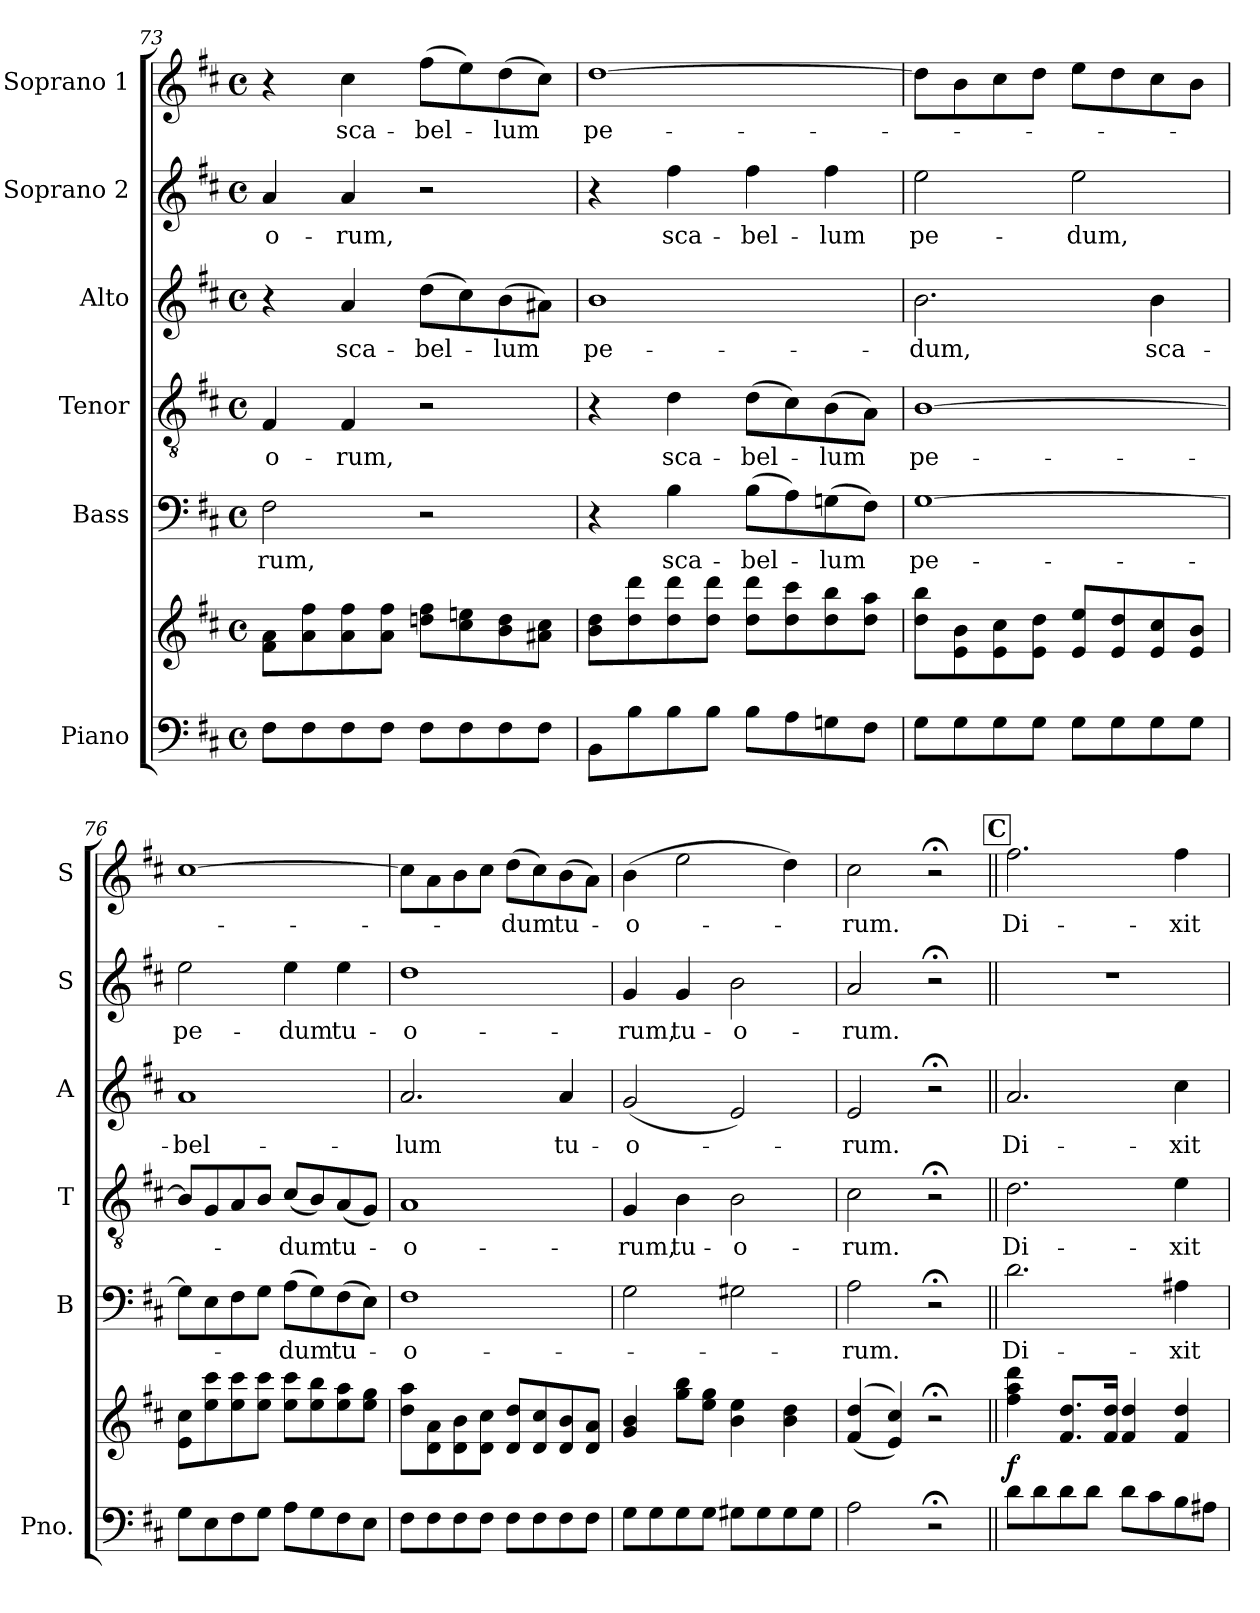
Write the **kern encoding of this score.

**kern	**kern	**dynam	**kern	**text	**kern	**text	**kern	**text	**kern	**text	**kern	**text
*part6	*part6	*part6	*part5	*part5	*part4	*part4	*part3	*part3	*part2	*part2	*part1	*part1
*staff7	*staff6	*staff6/7	*staff5	*staff5	*staff4	*staff4	*staff3	*staff3	*staff2	*staff2	*staff1	*staff1
*I"Piano	*	*	*I"Bass	*	*I"Tenor	*	*I"Alto	*	*I"Soprano 2	*	*I"Soprano 1	*
*I'Pno.	*	*	*I'B	*	*I'T	*	*I'A	*	*I'S	*	*I'S	*
*clefF4	*clefG2	*	*clefF4	*	*clefGv2	*	*clefG2	*	*clefG2	*	*clefG2	*
*k[f#c#]	*k[f#c#]	*	*k[f#c#]	*	*k[f#c#]	*	*k[f#c#]	*	*k[f#c#]	*	*k[f#c#]	*
*D:	*D:	*	*D:	*	*D:	*	*D:	*	*D:	*	*D:	*
*M4/4	*M4/4	*	*M4/4	*	*M4/4	*	*M4/4	*	*M4/4	*	*M4/4	*
*met(c)	*met(c)	*	*met(c)	*	*met(c)	*	*met(c)	*	*met(c)	*	*met(c)	*
=73	=73	=73	=73	=73	=73	=73	=73	=73	=73	=73	=73	=73
!	!	!	!	!LO:LY:b	!	!LO:LY:b	!	!	!	!LO:LY:b	!	!
8F#\L	8f#\ 8a\L	.	2F#\	-rum,	4F#/	-o-	4r	.	4a/	-o-	4r	.
8F#\	8a\ 8ff#\	.	.	.	.	.	.	.	.	.	.	.
!	!	!	!	!	!	!LO:LY:b	!	!LO:LY:b	!	!LO:LY:b	!	!LO:LY:b
8F#\	8a\ 8ff#\	.	.	.	4F#/	-rum,	4a/	sca-	4a/	-rum,	4cc#\	sca-
8F#\J	8a\ 8ff#\J	.	.	.	.	.	.	.	.	.	.	.
!	!	!	!	!	!	!	!	!LO:LY:b	!	!	!	!LO:LY:b
8F#\L	8ddn\ 8ff#\L	.	2r	.	2r	.	(8dd\L	-bel-	2r	.	(8ff#\L	-bel-
8F#\	8cc#\ 8een\	.	.	.	.	.	8cc#\)	.	.	.	8ee\)	.
!	!	!	!	!	!	!	!	!LO:LY:b	!	!	!	!LO:LY:b
8F#\	8b\ 8dd\	.	.	.	.	.	(8b\	-lum	.	.	(8dd\	-lum
8F#\J	8a#X\ 8cc#\J	.	.	.	.	.	8a#X\J)	.	.	.	8cc#\J)	.
=74	=74	=74	=74	=74	=74	=74	=74	=74	=74	=74	=74	=74
!	!	!	!	!	!	!	!	!LO:LY:b	!	!	!	!LO:LY:b
8BB\L	8b\ 8dd\L	.	4r	.	4r	.	1b	pe-	4r	.	[1dd	pe-
8B\	8dd\ 8ddd\	.	.	.	.	.	.	.	.	.	.	.
!	!	!	!	!LO:LY:b	!	!LO:LY:b	!	!	!	!LO:LY:b	!	!
8B\	8dd\ 8ddd\	.	4B\	sca-	4d\	sca-	.	.	4ff#\	sca-	.	.
8B\J	8dd\ 8ddd\J	.	.	.	.	.	.	.	.	.	.	.
!	!	!	!	!LO:LY:b	!	!LO:LY:b	!	!	!	!LO:LY:b	!	!
8B\L	8dd\ 8ddd\L	.	(8B\L	-bel-	(8d\L	-bel-	.	.	4ff#\	-bel-	.	.
8A\	8dd\ 8ccc#\	.	8A\)	.	8c#\)	.	.	.	.	.	.	.
!	!	!	!	!LO:LY:b	!	!LO:LY:b	!	!	!	!LO:LY:b	!	!
8Gn\	8dd\ 8bb\	.	(8Gn\	-lum	(8B\	-lum	.	.	4ff#\	-lum	.	.
8F#\J	8dd\ 8aa\J	.	8F#\J)	.	8A\J)	.	.	.	.	.	.	.
!!LO:PB:g=z
=75	=75	=75	=75	=75	=75	=75	=75	=75	=75	=75	=75	=75
!	!	!	!	!LO:LY:b	!	!LO:LY:b	!	!LO:LY:b	!	!LO:LY:b	!	!
8G\L	8dd\ 8bb\L	.	[1G	pe-	[1B	pe-	2.b\	-dum,	2ee\	pe-	8dd\L]	.
8G\	8e\ 8b\	.	.	.	.	.	.	.	.	.	8b\	.
8G\	8e\ 8cc#\	.	.	.	.	.	.	.	.	.	8cc#\	.
8G\J	8e\ 8dd\J	.	.	.	.	.	.	.	.	.	8dd\J	.
!	!	!	!	!	!	!	!	!	!	!LO:LY:b	!	!
8G\L	8e/ 8ee/L	.	.	.	.	.	.	.	2ee\	-dum,	8ee\L	.
8G\	8e/ 8dd/	.	.	.	.	.	.	.	.	.	8dd\	.
!	!	!	!	!	!	!	!	!LO:LY:b	!	!	!	!
8G\	8e/ 8cc#/	.	.	.	.	.	4b\	sca-	.	.	8cc#\	.
8G\J	8e/ 8b/J	.	.	.	.	.	.	.	.	.	8b\J	.
=76	=76	=76	=76	=76	=76	=76	=76	=76	=76	=76	=76	=76
!	!	!	!	!	!	!	!	!LO:LY:b	!	!LO:LY:b	!	!
8G\L	8e\ 8cc#\L	.	8G\L]	.	8B/L]	.	1a	-bel-	2ee\	pe-	[1cc#	.
8E\	8ee\ 8ccc#\	.	8E\	.	8G/	.	.	.	.	.	.	.
8F#\	8ee\ 8ccc#\	.	8F#\	.	8A/	.	.	.	.	.	.	.
8G\J	8ee\ 8ccc#\J	.	8G\J	.	8B/J	.	.	.	.	.	.	.
!	!	!	!	!LO:LY:b	!	!LO:LY:b	!	!	!	!LO:LY:b	!	!
8A\L	8ee\ 8ccc#\L	.	(8A\L	-dum	(<8c#/L	-dum	.	.	4ee\	-dum	.	.
8G\	8ee\ 8bb\	.	8G\)	.	8B/)	.	.	.	.	.	.	.
!	!	!	!	!LO:LY:b	!	!LO:LY:b	!	!	!	!LO:LY:b	!	!
8F#\	8ee\ 8aa\	.	(8F#\	tu-	(<8A/	tu-	.	.	4ee\	tu-	.	.
8E\J	8ee\ 8gg\J	.	8E\J)	.	8G/J)	.	.	.	.	.	.	.
=77	=77	=77	=77	=77	=77	=77	=77	=77	=77	=77	=77	=77
!	!	!	!	!LO:LY:b	!	!LO:LY:b	!	!LO:LY:b	!	!LO:LY:b	!	!
8F#\L	8dd\ 8aa\L	.	1F#	-o-	1A	-o-	2.a/	-lum	1dd	-o-	8cc#\L]	.
8F#\	8d\ 8a\	.	.	.	.	.	.	.	.	.	8a\	.
8F#\	8d\ 8b\	.	.	.	.	.	.	.	.	.	8b\	.
8F#\J	8d\ 8cc#\J	.	.	.	.	.	.	.	.	.	8cc#\J	.
!	!	!	!	!	!	!	!	!	!	!	!	!LO:LY:b
8F#\L	8d/ 8dd/L	.	.	.	.	.	.	.	.	.	(8dd\L	-dum
8F#\	8d/ 8cc#/	.	.	.	.	.	.	.	.	.	8cc#\)	.
!	!	!	!	!	!	!	!	!LO:LY:b	!	!	!	!LO:LY:b
8F#\	8d/ 8b/	.	.	.	.	.	4a/	tu-	.	.	(8b\	tu-
8F#\J	8d/ 8a/J	.	.	.	.	.	.	.	.	.	8a\J)	.
=78	=78	=78	=78	=78	=78	=78	=78	=78	=78	=78	=78	=78
!	!	!	!	!	!	!LO:LY:b	!	!LO:LY:b	!	!LO:LY:b	!	!LO:LY:b
8G\L	4g/ 4b/	.	2G\	.	4G/	-rum,	(2g/	-o-	4g/	-rum,	(4b\	-o-
8G\	.	.	.	.	.	.	.	.	.	.	.	.
!	!	!	!	!	!	!LO:LY:b	!	!	!	!LO:LY:b	!	!
8G\	8gg\ 8bb\L	.	.	.	4B\	tu-	.	.	4g/	tu-	2ee\	.
8G\J	8ee\ 8gg\J	.	.	.	.	.	.	.	.	.	.	.
!	!	!	!	!	!	!LO:LY:b	!	!	!	!LO:LY:b	!	!
8G#X\L	4b\ 4ee\	.	2G#X\	.	2B\	-o-	2e/)	.	2b\	-o-	.	.
8G#\	.	.	.	.	.	.	.	.	.	.	.	.
8G#\	4b\ 4dd\	.	.	.	.	.	.	.	.	.	4dd\)	.
8G#\J	.	.	.	.	.	.	.	.	.	.	.	.
!!LO:LB:g=z
=79	=79	=79	=79	=79	=79	=79	=79	=79	=79	=79	=79	=79
!	!	!	!	!LO:LY:b	!	!LO:LY:b	!	!LO:LY:b	!	!LO:LY:b	!	!LO:LY:b
2A\	(<(4f#/ 4dd/	.	2A\	-rum.	2c#\	-rum.	2e/	-rum.	2a/	-rum.	2cc#\	-rum.
.	4e/ 4cc#/))	.	.	.	.	.	.	.	.	.	.	.
2r;<	2r;<	.	2r;<	.	2r;<	.	2r;<	.	2r;<	.	2r;<	.
!!LO:REH:place=s1:a:B:fs=14:t=C
=80||	=80||	=80||	=80||	=80||	=80||	=80||	=80||	=80||	=80||	=80||	=80||	=80||
!	!	!LO:DY:a=2	!	!LO:LY:b	!	!LO:LY:b	!	!LO:LY:b	!	!	!	!LO:LY:b
8d\L	4ff#\ 4aa\ 4ddd\	f	2.d\	Di-	2.d\	Di-	2.a/	Di-	1r	.	2.ff#\	Di-
8d\	.	.	.	.	.	.	.	.	.	.	.	.
8d\	8.f#/ 8.dd/L	.	.	.	.	.	.	.	.	.	.	.
8d\J	.	.	.	.	.	.	.	.	.	.	.	.
.	16f#/ 16dd/Jk	.	.	.	.	.	.	.	.	.	.	.
8d\L	4f#/ 4dd/	.	.	.	.	.	.	.	.	.	.	.
8c#\	.	.	.	.	.	.	.	.	.	.	.	.
!	!	!	!	!LO:LY:b	!	!LO:LY:b	!	!LO:LY:b	!	!	!	!LO:LY:b
8B\	4f#/ 4dd/	.	4A#X\	-xit	4e\	-xit	4cc#\	-xit	.	.	4ff#\	-xit
8A#X\J	.	.	.	.	.	.	.	.	.	.	.	.
=	=	=	=	=	=	=	=	=	=	=	=	=
*-	*-	*-	*-	*-	*-	*-	*-	*-	*-	*-	*-	*-
